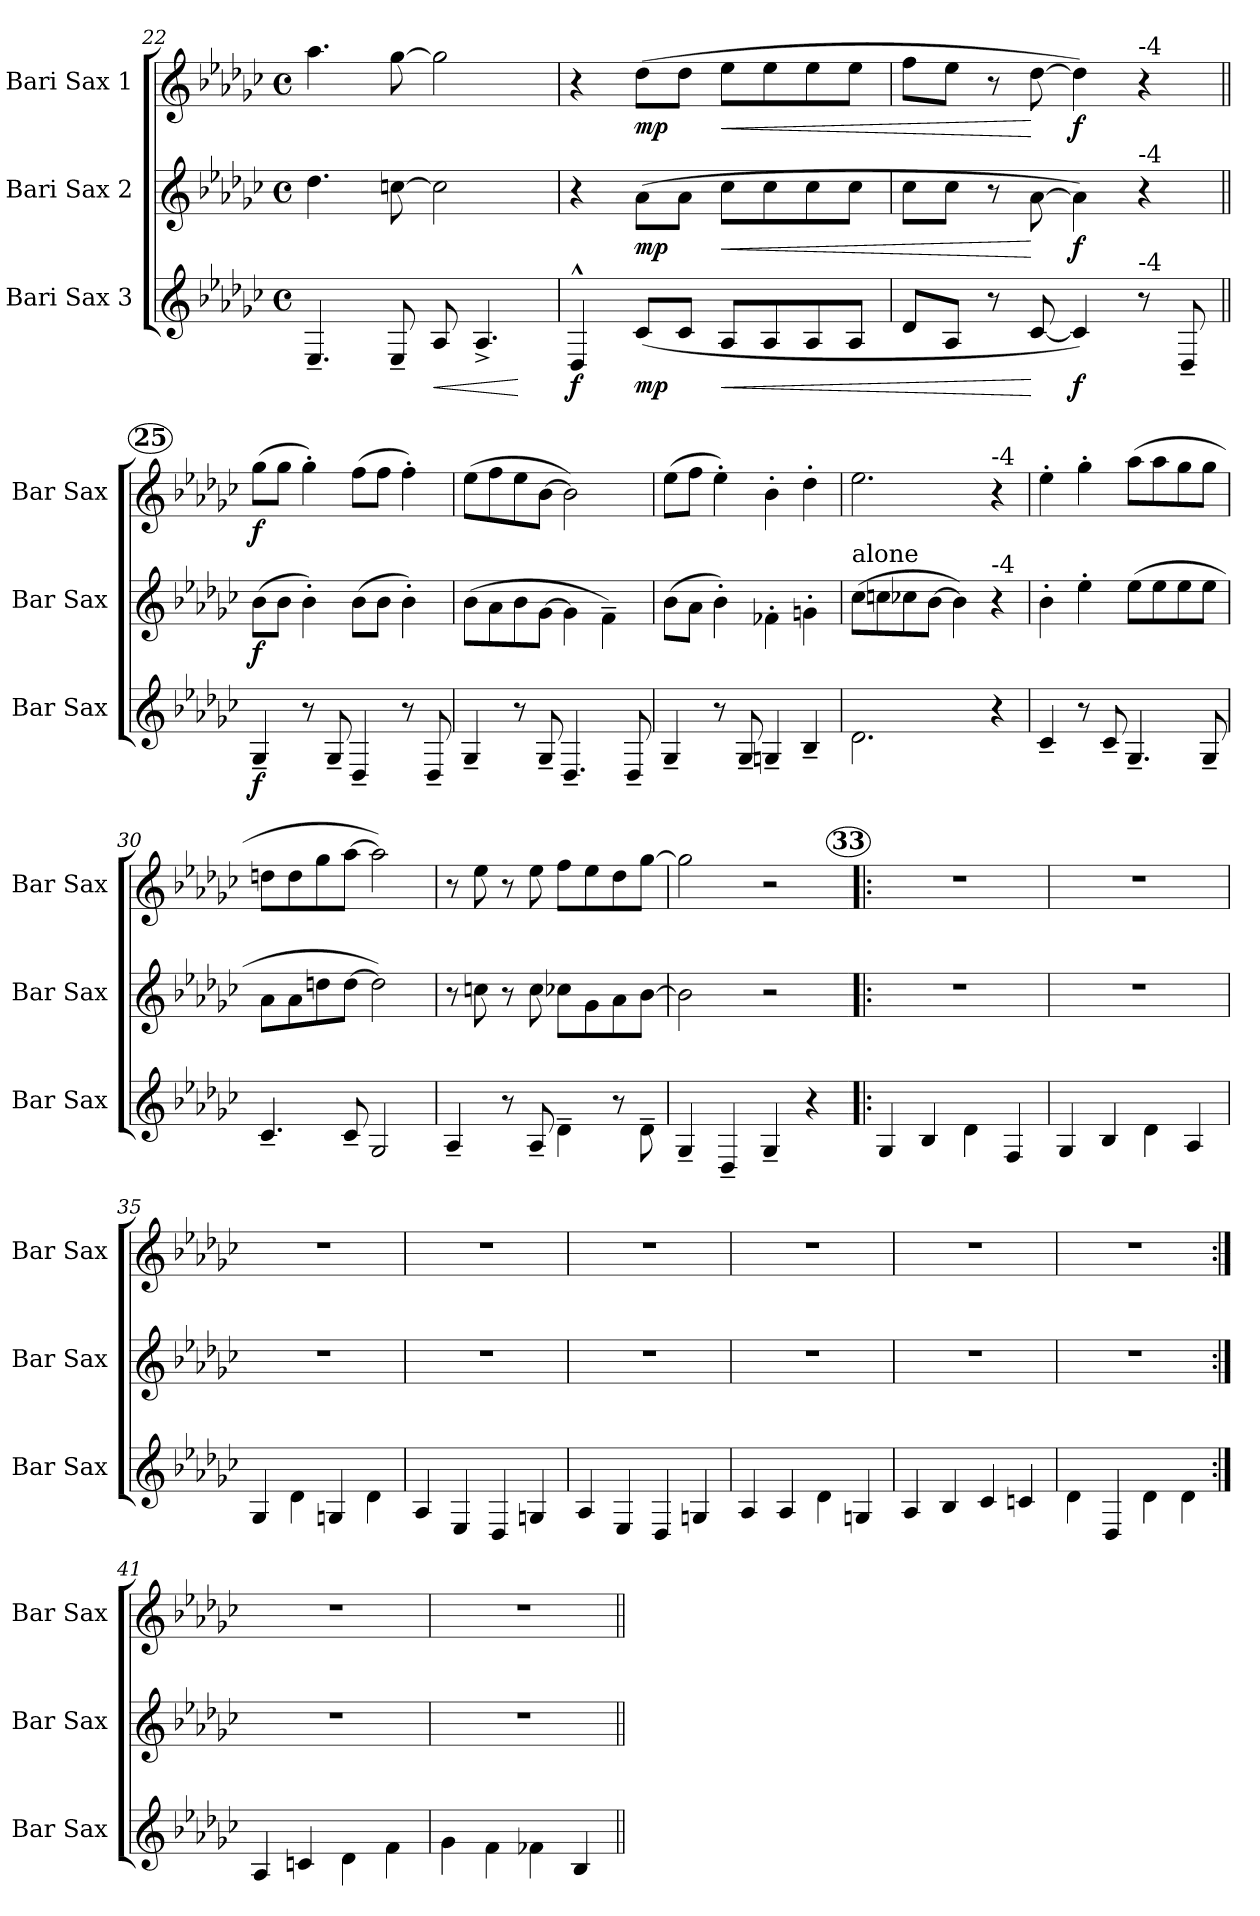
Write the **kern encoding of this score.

**kern	**dynam	**kern	**dynam	**kern	**dynam
*part3	*part3	*part2	*part2	*part1	*part1
*staff3	*staff3	*staff2	*staff2	*staff1	*staff1
*I"Bari Sax 3	*	*I"Bari Sax 2	*	*I"Bari Sax 1	*
*I'Bar Sax	*	*I'Bar Sax	*	*I'Bar Sax	*
*clefG2	*	*clefG2	*	*clefG2	*
*ITrd12c21	*	*ITrd12c21	*	*ITrd12c21	*
*k[b-e-a-d-g-c-]	*	*k[b-e-a-d-g-c-]	*	*k[b-e-a-d-g-c-]	*
*G-:	*	*G-:	*	*G-:	*
*M4/4	*	*M4/4	*	*M4/4	*
*met(c)	*	*met(c)	*	*met(c)	*
=22	=22	=22	=22	=22	=22
4.EE-~</	.	4.d-\	.	4.a-\	.
8EE-~</	.	[8cn\	.	[8g-\	.
!	!LO:HP:b	!	!	!	!
8AA-/	<	2c\]	.	2g-\]	.
4.AA-^</	.	.	.	.	.
.	[	.	.	.	.
!!LO:PB:g=z
=23	=23	=23	=23	=23	=23
!	!LO:DY:b	!	!	!	!
4DD-^^>/	f	4r	.	4r	.
!	!LO:DY:b	!	!LO:DY:b	!	!LO:DY:b
(>8C-/L	mp	(>8A-\L	mp	(>8d-\L	mp
8C-/J	.	8A-\J	.	8d-\J	.
!	!LO:HP:b	!	!LO:HP:b	!	!LO:HP:b
8AA-/L	<	8c-\L	<	8e-\L	<
8AA-/	.	8c-\	.	8e-\	.
8AA-/	.	8c-\	.	8e-\	.
8AA-/J	.	8c-\J	.	8e-\J	.
=24	=24	=24	=24	=24	=24
8D-/L	.	8c-\L	.	8f\L	.
8AA-/J	.	8c-\J	.	8e-\J	.
8r	.	8r	.	8r	.
[8C-/	[	[8A-\	[	[8d-\	[
!	!LO:DY:b	!	!LO:DY:b	!	!LO:DY:b
4C-/])	f	4A-\])	f	4d-\])	f
!	!	!	!	!LO:TX:a:t=-4	!
!	!	!LO:TX:a:t=-4	!	!	!
!LO:TX:a:t=-4	!	!	!	!	!
8r	.	4r	.	4r	.
8DD-~</	.	.	.	.	.
!!LO:REH:place=s1:a:enc=circle:fs=12:t=25
=25||	=25||	=25||	=25||	=25||	=25||
!	!LO:DY:b	!	!LO:DY:b	!	!LO:DY:b
4GG-~</	f	(>8B-\L	f	(>8g-\L	f
.	.	8B-\J	.	8g-\J	.
8r	.	4B-'>\)	.	4g-'>\)	.
8GG-~</	.	.	.	.	.
4DD-~</	.	(>8B-\L	.	(>8f\L	.
.	.	8B-\J	.	8f\J	.
8r	.	4B-'>\)	.	4f'>\)	.
8DD-~</	.	.	.	.	.
=26	=26	=26	=26	=26	=26
4GG-~</	.	(>8B-\L	.	(>8e-\L	.
.	.	8A-\	.	8f\	.
8r	.	8B-\	.	8e-\	.
8GG-~</	.	[8G-\J	.	[8B-\J	.
4.DD-~</	.	4G-\]	.	2B-\])	.
.	.	4F~>\)	.	.	.
8DD-~</	.	.	.	.	.
=27	=27	=27	=27	=27	=27
4GG-~</	.	(>8B-\L	.	(>8e-\L	.
.	.	8A-\J	.	8f\J	.
8r	.	4B-'>\)	.	4e-'>\)	.
8GG-~</	.	.	.	.	.
4GGn~</	.	4F-X'>\	.	4B-'>\	.
4BB-~</	.	4Gn'>\	.	4d-'>\	.
!!LO:LB:g=z
=28	=28	=28	=28	=28	=28
!	!	!LO:TX:a:t=alone	!	!	!
2.D-\	.	(>8c-\L	.	2.e-\	.
.	.	8cn\	.	.	.
.	.	8c-X\	.	.	.
.	.	[8B-\J	.	.	.
.	.	4B-\])	.	.	.
!	!	!	!	!LO:TX:a:t=-4	!
!	!	!LO:TX:a:t=-4	!	!	!
4r	.	4r	.	4r	.
=29	=29	=29	=29	=29	=29
4C-~</	.	4B-'>\	.	4e-'>\	.
8r	.	4e-'>\	.	4g-'>\	.
8C-~</	.	.	.	.	.
4.GG-~</	.	(>8e-\L	.	(>8a-\L	.
.	.	8e-\	.	8a-\	.
.	.	8e-\	.	8g-\	.
8GG-~</	.	8e-\J	.	8g-\J	.
=30	=30	=30	=30	=30	=30
4.C-~</	.	8A-\L	.	8dn\L	.
.	.	8A-\	.	8d\	.
.	.	8dn\	.	8g-\	.
8C-~</	.	[8d\J	.	[8a-\J	.
2GG-/	.	2d\])	.	2a-\])	.
=31	=31	=31	=31	=31	=31
4AA-~</	.	8r	.	8r	.
.	.	8cn\	.	8e-\	.
8r	.	8r	.	8r	.
8AA-~</	.	8c\	.	8e-\	.
4D-~>\	.	8c-X\L	.	8f\L	.
.	.	8G-\	.	8e-\	.
8r	.	8A-\	.	8d-\	.
8D-~>\	.	[8B-\J	.	[8g-\J	.
=32	=32	=32	=32	=32	=32
4GG-~</	.	2B-\]	.	2g-\]	.
4DD-~</	.	.	.	.	.
4GG-~</	.	2r	.	2r	.
4r	.	.	.	.	.
!!LO:PB:g=z
!!LO:REH:place=s1:a:enc=circle:fs=12:t=33
=33!|:	=33!|:	=33!|:	=33!|:	=33!|:	=33!|:
4GG-/	.	1r	.	1r	.
4BB-/	.	.	.	.	.
4D-\	.	.	.	.	.
4FF/	.	.	.	.	.
=34	=34	=34	=34	=34	=34
4GG-/	.	1r	.	1r	.
4BB-/	.	.	.	.	.
4D-\	.	.	.	.	.
4AA-/	.	.	.	.	.
=35	=35	=35	=35	=35	=35
4GG-/	.	1r	.	1r	.
4D-\	.	.	.	.	.
4GGn/	.	.	.	.	.
4D-\	.	.	.	.	.
=36	=36	=36	=36	=36	=36
4AA-/	.	1r	.	1r	.
4EE-/	.	.	.	.	.
4DD-/	.	.	.	.	.
4GGn/	.	.	.	.	.
=37	=37	=37	=37	=37	=37
4AA-/	.	1r	.	1r	.
4EE-/	.	.	.	.	.
4DD-/	.	.	.	.	.
4GGn/	.	.	.	.	.
=38	=38	=38	=38	=38	=38
4AA-/	.	1r	.	1r	.
4AA-/	.	.	.	.	.
4D-\	.	.	.	.	.
4GGn/	.	.	.	.	.
=39	=39	=39	=39	=39	=39
4AA-/	.	1r	.	1r	.
4BB-/	.	.	.	.	.
4C-/	.	.	.	.	.
4Cn/	.	.	.	.	.
=40	=40	=40	=40	=40	=40
4D-\	.	1r	.	1r	.
4DD-/	.	.	.	.	.
4D-\	.	.	.	.	.
4D-\	.	.	.	.	.
=41:|!	=41:|!	=41:|!	=41:|!	=41:|!	=41:|!
4AA-/	.	1r	.	1r	.
4Cn/	.	.	.	.	.
4D-\	.	.	.	.	.
4F\	.	.	.	.	.
=42	=42	=42	=42	=42	=42
4G-\	.	1r	.	1r	.
4F\	.	.	.	.	.
4F-X\	.	.	.	.	.
4BB-/	.	.	.	.	.
=||	=||	=||	=||	=||	=||
*-	*-	*-	*-	*-	*-
